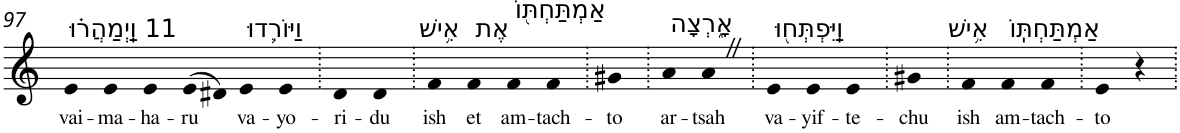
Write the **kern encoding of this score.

**kern	**text
*part1	*part1
*staff1	*staff1
*I"Piano	*
*I'Pno	*
!!LO:PB:g=z
*clefG2	*
*k[]	*
=97	=97
!LO:TX:a:t=11 וַֽיְמַהֲר֗וּ	!
!	!LO:LY:b
4e	vai-
!	!LO:LY:b
4e	-ma-
!	!LO:LY:b
4e	-ha-
!	!LO:LY:b
(>8e	-ru
8d#X)	.
!LO:TX:a:t=וַיּוֹרִ֛דוּ	!
!	!LO:LY:b
4e	va-
!	!LO:LY:b
4e	-yo-
=98.	=98.
!	!LO:LY:b
4d	-ri-
!	!LO:LY:b
4d	-du
=99.	=99.
!LO:TX:a:t=אִ֥ישׁ	!
!	!LO:LY:b
4f	ish
!LO:TX:a:t=אֶת	!
!	!LO:LY:b
4f	et
!LO:TX:a:t=אַמְתַּחְתּ֖וֹ	!
!	!LO:LY:b
4f	am-
!	!LO:LY:b
4f	-tach-
=100.	=100.
!	!LO:LY:b
4g#X	-to
=101.	=101.
!LO:TX:a:t=אָ֑רְצָה	!
!	!LO:LY:b
4a	ar-
!	!LO:LY:b
4aZ	-tsah
=102.	=102.
!LO:TX:a:t=וַֽיִּפְתְּח֖וּ	!
!	!LO:LY:b
4e	va-
!	!LO:LY:b
4e	-yif-
!	!LO:LY:b
4e	-te-
=103.	=103.
!	!LO:LY:b
4g#X	-chu
=104.	=104.
!LO:TX:a:t=אִ֥ישׁ	!
!	!LO:LY:b
4f	ish
!LO:TX:a:t=אַמְתַּחְתּֽוֹ	!
!	!LO:LY:b
4f	am-
!	!LO:LY:b
4f	-tach-
=105.	=105.
!	!LO:LY:b
4e	-to
4r	.
=.	=.
*-	*-
